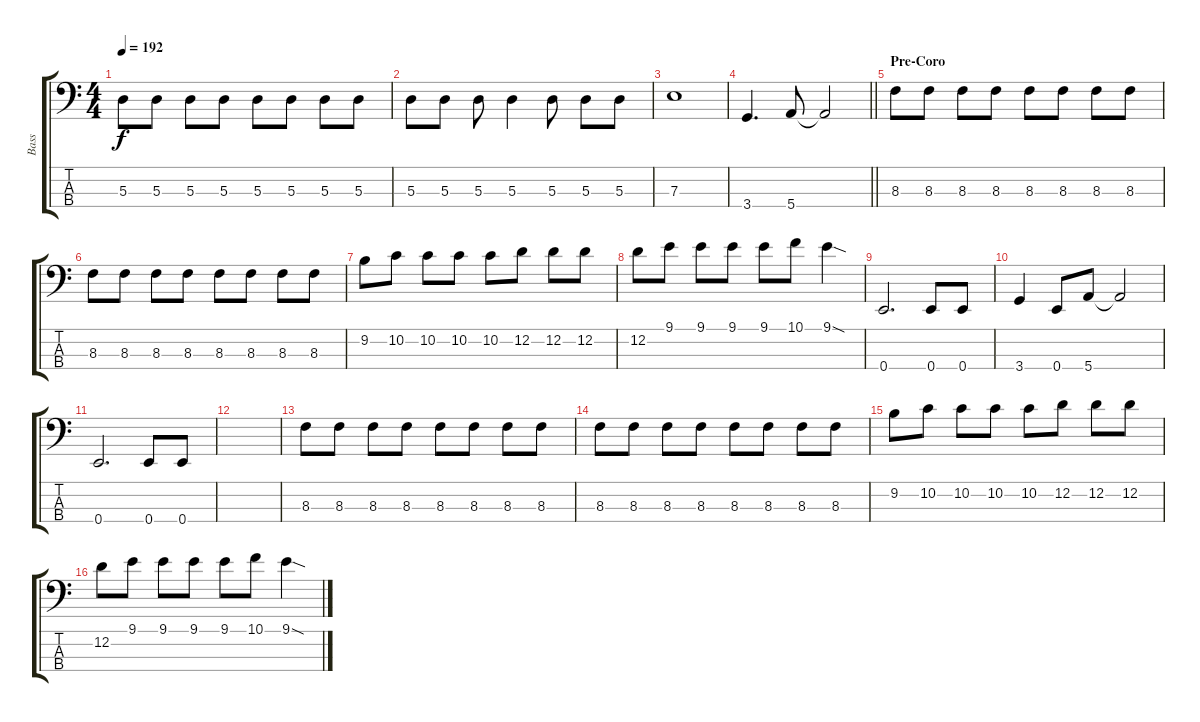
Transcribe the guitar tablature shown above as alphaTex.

\track ("Bass" "Bass") {instrument slapbass2}
\staff {score tabs}
\tuning (G2 D2 A1 E1) {hide}
\ts (4 4)
\tempo 192
\clef f4
\ks c
5.3.8{dy f} 5.3.8 5.3.8 5.3.8 5.3.8 5.3.8 5.3.8 5.3.8 |
5.3.8 5.3.8 5.3.8 5.3.4 5.3.8 5.3.8 5.3.8 |
7.3.1 |
\barLineRight lightlight
3.4.4{d} 5.4.8 5.4{t}.2 |
\section ("" "Pre-Coro")
8.3.8 8.3.8 8.3.8 8.3.8 8.3.8 8.3.8 8.3.8 8.3.8 |
8.3.8 8.3.8 8.3.8 8.3.8 8.3.8 8.3.8 8.3.8 8.3.8 |
9.2.8 10.2.8 10.2.8 10.2.8 10.2.8 12.2.8 12.2.8 12.2.8 |
12.2.8 9.1.8 9.1.8 9.1.8 9.1.8 10.1.8 9.1{sod}.4 |
0.4.2{d} 0.4.8 0.4.8 |
3.4.4 0.4.8 5.4.8 5.4{t}.2 |
0.4.2{d} 0.4.8 0.4.8 |
|
8.3.8 8.3.8 8.3.8 8.3.8 8.3.8 8.3.8 8.3.8 8.3.8 |
8.3.8 8.3.8 8.3.8 8.3.8 8.3.8 8.3.8 8.3.8 8.3.8 |
9.2.8 10.2.8 10.2.8 10.2.8 10.2.8 12.2.8 12.2.8 12.2.8 |
12.2.8 9.1.8 9.1.8 9.1.8 9.1.8 10.1.8 9.1{sod}.4
